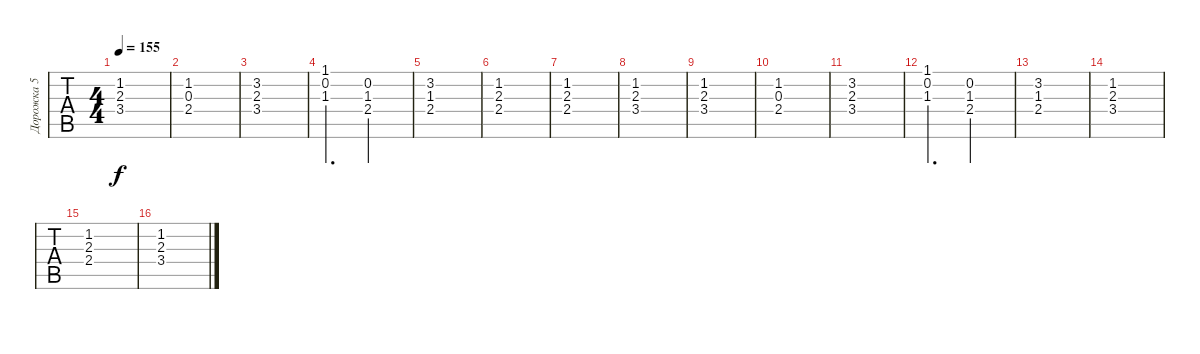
\track ("Дорожка 5" "Дорожка 5") {instrument acousticguitarsteel}
\staff {tabs}
\tuning (E4 B3 G3 D3 A2 E2) {hide}
\ts (4 4)
\tempo 155
\clef g2
\ks c
(1.2 2.3 3.4).1{dy f} |
(1.2 0.3 2.4).1 |
(3.2 2.3 3.4).1 |
(1.1 0.2 1.3).4{d} (0.2 1.3 2.4).2 |
(3.2 1.3 2.4).1 |
(1.2 2.3 2.4).1 |
(1.2 2.3 2.4).1 |
(1.2 2.3 3.4).1 |
(1.2 2.3 3.4).1 |
(1.2 0.3 2.4).1 |
(3.2 2.3 3.4).1 |
(1.1 0.2 1.3).4{d} (0.2 1.3 2.4).2 |
(3.2 1.3 2.4).1 |
(1.2 2.3 3.4).1 |
(1.2 2.3 2.4).1 |
(1.2 2.3 3.4).1
